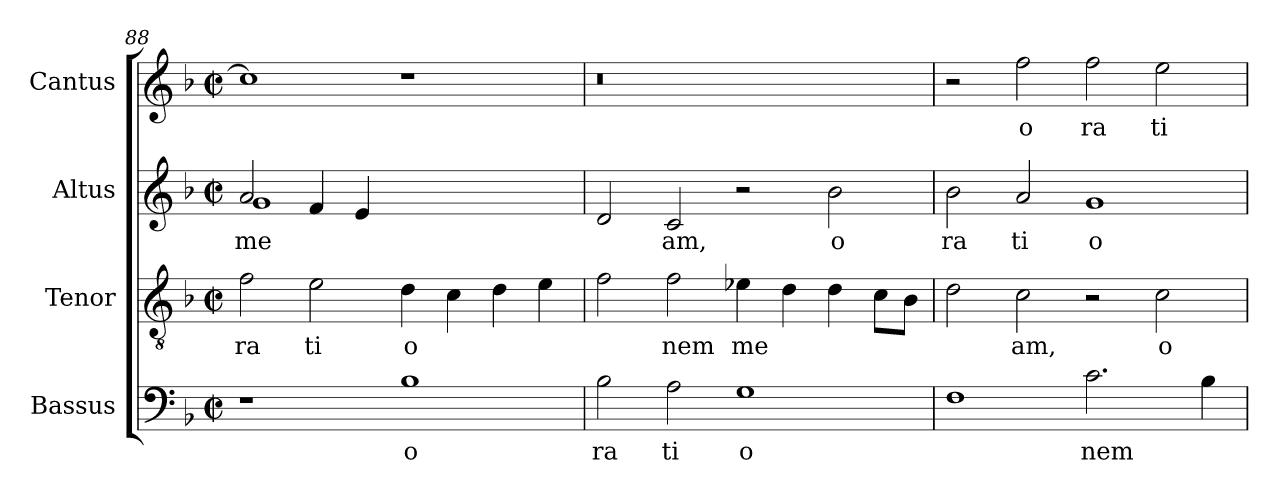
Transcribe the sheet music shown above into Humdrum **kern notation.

**kern	**text	**kern	**text	**kern	**text	**kern	**text
*part4	*part4	*part3	*part3	*part2	*part2	*part1	*part1
*staff4	*staff4	*staff3	*staff3	*staff2	*staff2	*staff1	*staff1
*I"Bassus	*	*I"Tenor	*	*I"Altus	*	*I"Cantus	*
*clefF4	*	*clefGv2	*	*clefG2	*	*clefG2	*
*k[b-]	*	*k[b-]	*	*k[b-]	*	*k[b-]	*
*F:	*	*F:	*	*F:	*	*F:	*
*M2/2	*	*M2/2	*	*M2/2	*	*M2/2	*
*met(c|)	*	*met(c|)	*	*met(c|)	*	*met(c|)	*
=88	=88	=88	=88	=88	=88	=88	=88
!	!	!	!LO:LY:b:cj	!	!LO:LY:b:cj	!	!
*	*	*	*	*^	*	*	*
1r	.	2f\	ra	2a/	1g	me	1cc]	.
!	!	!	!LO:LY:b:cj	!	!	!	!	!
.	.	2e\	ti	4f/	.	.	.	.
.	.	.	.	4e/	.	.	.	.
!	!LO:LY:b:cj	!	!LO:LY:b:cj	!	!	!	!	!
1B-	o	4d\	o	1ryy	1ryy	.	1r	.
.	.	4c\	.	.	.	.	.	.
.	.	4d\	.	.	.	.	.	.
.	.	4e\	.	.	.	.	.	.
*	*	*	*	*v	*v	*	*	*
=89	=89	=89	=89	=89	=89	=89	=89
!	!LO:LY:b:cj	!	!	!	!	!	!
2B-\	ra	2f\	.	2d/	.	0r	.
!	!LO:LY:b:cj	!	!LO:LY:b:cj	!	!LO:LY:b:cj	!	!
2A\	ti	2f\	nem	2c/	am,	.	.
!	!LO:LY:b:rj	!	!LO:LY:b	!	!	!	!
1G	o	4e-X\	me	2r	.	.	.
.	.	4d\	.	.	.	.	.
!	!	!	!	!	!LO:LY:b:cj	!	!
.	.	4d\	.	2b-\	o	.	.
.	.	8c\L	.	.	.	.	.
.	.	8B-\J	.	.	.	.	.
=90	=90	=90	=90	=90	=90	=90	=90
!	!	!	!	!	!LO:LY:b:cj	!	!
1F	.	2d\	.	2b-\	ra	2r	.
!	!	!	!LO:LY:b:cj	!	!LO:LY:b:cj	!	!LO:LY:b:cj
.	.	2c\	am,	2a/	ti	2ff\	o
!	!LO:LY:b	!	!	!	!LO:LY:b:cj	!	!LO:LY:b:cj
2.c\	nem	2r	.	1g	o	2ff\	ra
!	!	!	!LO:LY:b:cj	!	!	!	!LO:LY:b:cj
.	.	2c\	o	.	.	2ee\	ti
4B-\	.	.	.	.	.	.	.
=	=	=	=	=	=	=	=
*-	*-	*-	*-	*-	*-	*-	*-
